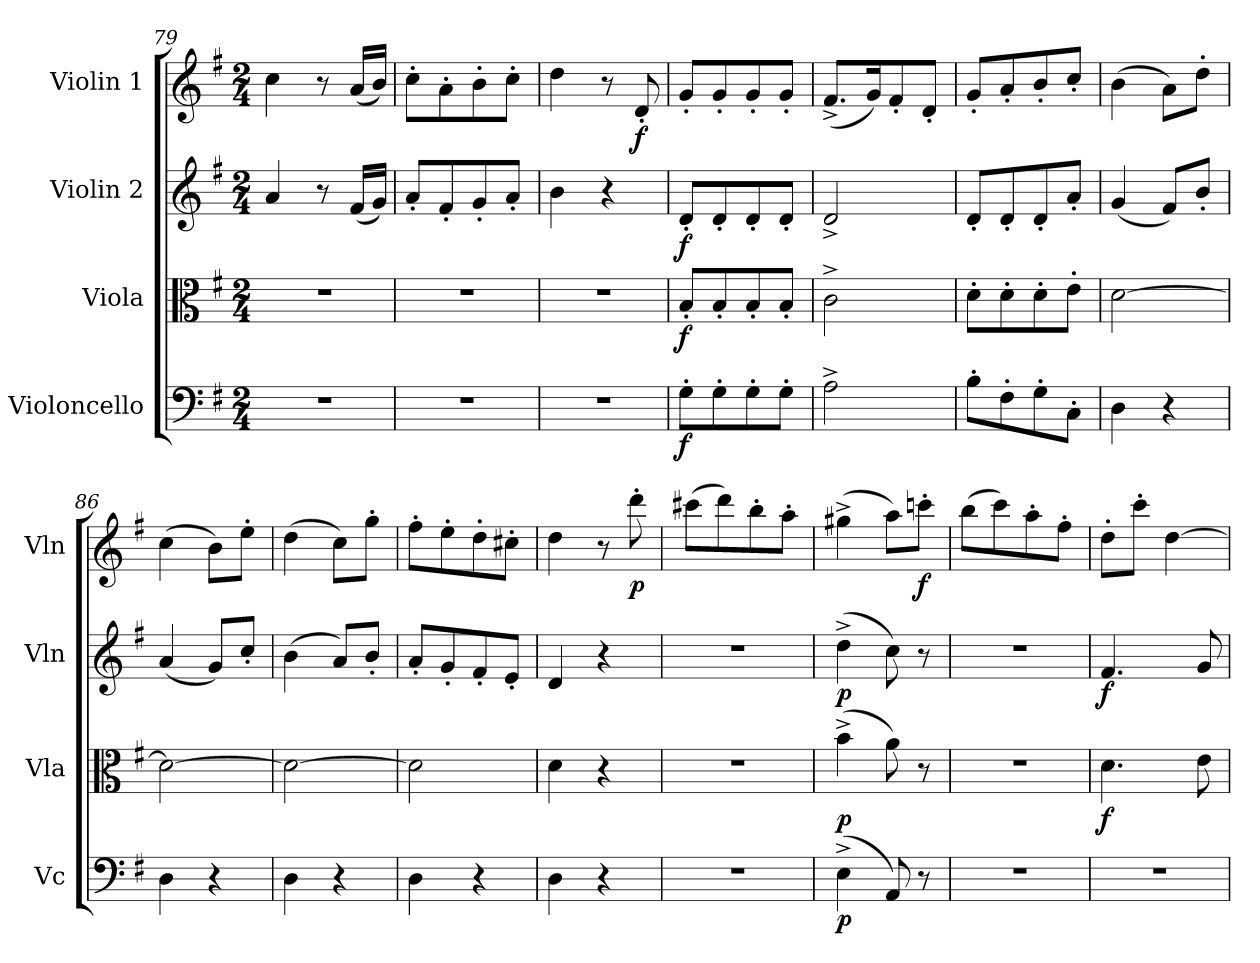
**kern	**dynam	**kern	**dynam	**kern	**dynam	**kern	**dynam
*part4	*part4	*part3	*part3	*part2	*part2	*part1	*part1
*staff4	*staff4	*staff3	*staff3	*staff2	*staff2	*staff1	*staff1
*I"Violoncello	*	*I"Viola	*	*I"Violin 2	*	*I"Violin 1	*
*I'Vc	*	*I'Vla	*	*I'Vln	*	*I'Vln	*
*clefF4	*	*clefC3	*	*clefG2	*	*clefG2	*
*k[f#]	*	*k[f#]	*	*k[f#]	*	*k[f#]	*
*M2/4	*	*M2/4	*	*M2/4	*	*M2/4	*
=79	=79	=79	=79	=79	=79	=79	=79
2r	.	2r	.	4a/	.	4cc\	.
.	.	.	.	8r	.	8r	.
.	.	.	.	(16f#/LL	.	(16a/LL	.
.	.	.	.	16g/JJ)	.	16b/JJ)	.
=80	=80	=80	=80	=80	=80	=80	=80
2r	.	2r	.	8a'/L	.	8cc'\L	.
.	.	.	.	8f#'/	.	8a'\	.
.	.	.	.	8g'/	.	8b'\	.
.	.	.	.	8a'/J	.	8cc'\J	.
=81	=81	=81	=81	=81	=81	=81	=81
2r	.	2r	.	4b\	.	4dd\	.
.	.	.	.	4r	.	8r	.
!	!	!	!	!	!	!	!LO:DY:b
.	.	.	.	.	.	8d'/	f
!!LO:LB:g=z
=82	=82	=82	=82	=82	=82	=82	=82
!	!LO:DY:b	!	!LO:DY:b	!	!LO:DY:b	!	!
8G'\L	f	8B'/L	f	8d'/L	f	8g'/L	.
8G'\	.	8B'/	.	8d'/	.	8g'/	.
8G'\	.	8B'/	.	8d'/	.	8g'/	.
8G'\J	.	8B'/J	.	8d'/J	.	8g'/J	.
=83	=83	=83	=83	=83	=83	=83	=83
2A^\	.	2c^\	.	2d^/	.	(8.f#^/L	.
.	.	.	.	.	.	16g/K)	.
.	.	.	.	.	.	8f#'/	.
.	.	.	.	.	.	8d'/J	.
=84	=84	=84	=84	=84	=84	=84	=84
8B'\L	.	8d'\L	.	8d'/L	.	8g'/L	.
8F#'\	.	8d'\	.	8d'/	.	8a'/	.
8G'\	.	8d'\	.	8d'/	.	8b'/	.
8C'\J	.	8e'\J	.	8a'/J	.	8cc'/J	.
=85	=85	=85	=85	=85	=85	=85	=85
4D\	.	[2d\	.	(4g/	.	(4b\	.
4r	.	.	.	8f#/L)	.	8a\L)	.
.	.	.	.	8b'/J	.	8dd'\J	.
=86	=86	=86	=86	=86	=86	=86	=86
4D\	.	2d\_	.	(4a/	.	(4cc\	.
4r	.	.	.	8g/L)	.	8b\L)	.
.	.	.	.	8cc'/J	.	8ee'\J	.
!!LO:PB:g=z
=87	=87	=87	=87	=87	=87	=87	=87
4D\	.	2d\_	.	(4b\	.	(4dd\	.
4r	.	.	.	8a/L)	.	8cc\L)	.
.	.	.	.	8b'/J	.	8gg'\J	.
=88	=88	=88	=88	=88	=88	=88	=88
4D\	.	2d\]	.	8a'/L	.	8ff#'\L	.
.	.	.	.	8g'/	.	8ee'\	.
4r	.	.	.	8f#'/	.	8dd'\	.
.	.	.	.	8e'/J	.	8cc#X'\J	.
=89	=89	=89	=89	=89	=89	=89	=89
4D\	.	4d\	.	4d/	.	4dd\	.
4r	.	4r	.	4r	.	8r	.
!	!	!	!	!	!	!	!LO:DY:b
.	.	.	.	.	.	8ddd'\	p
=90	=90	=90	=90	=90	=90	=90	=90
2r	.	2r	.	2r	.	(8ccc#X\L	.
.	.	.	.	.	.	8ddd\)	.
.	.	.	.	.	.	8bb'\	.
.	.	.	.	.	.	8aa'\J	.
=91	=91	=91	=91	=91	=91	=91	=91
!	!LO:DY:b	!	!LO:DY:b	!	!LO:DY:b	!	!
(4E^\	p	(4b^\	p	(4dd^\	p	(4gg#X^\	.
8AA/)	.	8a\)	.	8cc\)	.	8aa\L)	.
!	!	!	!	!	!	!	!LO:DY:b
8r	.	8r	.	8r	.	8cccn'\J	f
!!LO:LB:g=z
=92	=92	=92	=92	=92	=92	=92	=92
2r	.	2r	.	2r	.	(8bb\L	.
.	.	.	.	.	.	8ccc\)	.
.	.	.	.	.	.	8aa'\	.
.	.	.	.	.	.	8ff#'\J	.
=93	=93	=93	=93	=93	=93	=93	=93
!	!	!	!LO:DY:b	!	!LO:DY:b	!	!
2r	.	4.d\	f	4.f#/	f	8dd'\L	.
.	.	.	.	.	.	8ccc'\J	.
.	.	.	.	.	.	[4dd\	.
.	.	8e\	.	8g/	.	.	.
=	=	=	=	=	=	=	=
*-	*-	*-	*-	*-	*-	*-	*-
